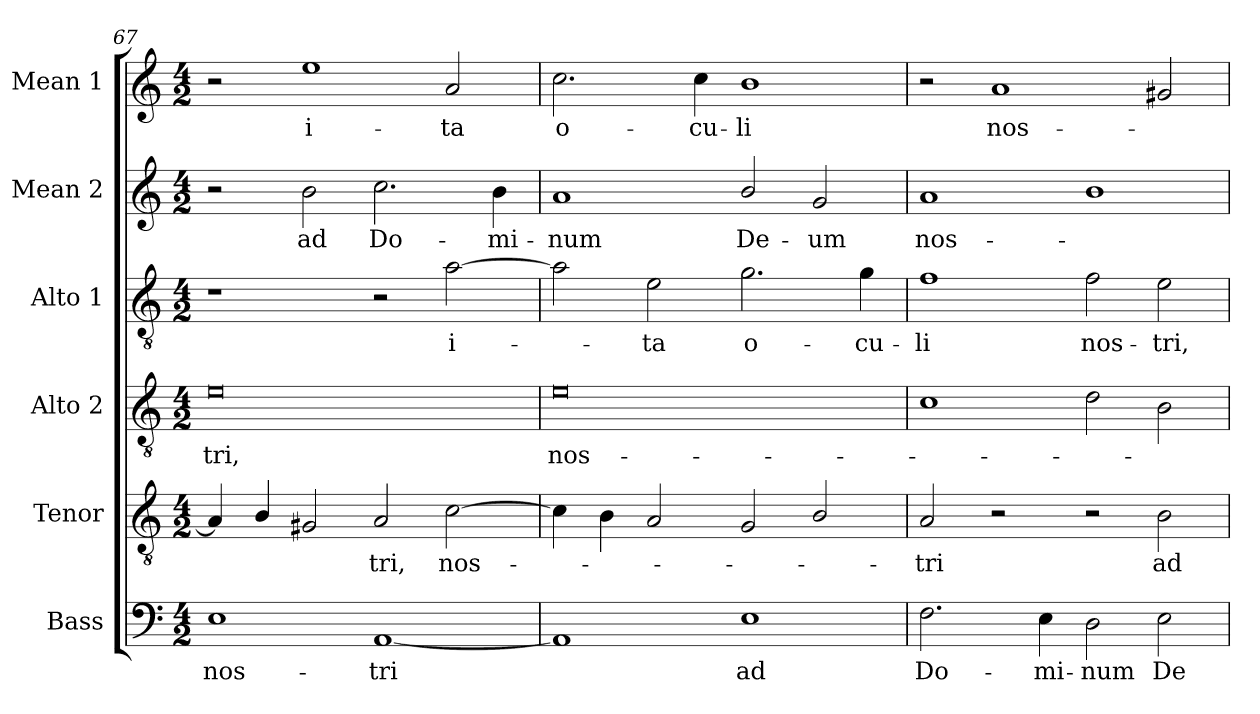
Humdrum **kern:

**kern	**text	**kern	**text	**kern	**text	**kern	**text	**kern	**text	**kern	**text
*part6	*part6	*part5	*part5	*part4	*part4	*part3	*part3	*part2	*part2	*part1	*part1
*staff6	*staff6	*staff5	*staff5	*staff4	*staff4	*staff3	*staff3	*staff2	*staff2	*staff1	*staff1
*I"Bass	*	*I"Tenor	*	*I"Alto 2	*	*I"Alto 1	*	*I"Mean 2	*	*I"Mean 1	*
*I'B.	*	*I'T.	*	*I'A2.	*	*I'A1	*	*I'M2.	*	*I'M1.	*
*clefF4	*	*clefGv2	*	*clefGv2	*	*clefGv2	*	*clefG2	*	*clefG2	*
*	*	*ITrd7c12	*	*ITrd7c12	*	*ITrd7c12	*	*	*	*	*
*k[]	*	*k[]	*	*k[]	*	*k[]	*	*k[]	*	*k[]	*
*a:	*	*a:	*	*a:	*	*a:	*	*a:	*	*a:	*
*M4/2	*	*M4/2	*	*M4/2	*	*M4/2	*	*M4/2	*	*M4/2	*
=67	=67	=67	=67	=67	=67	=67	=67	=67	=67	=67	=67
!	!LO:LY:b:color=#000000	!	!	!	!	!	!	!	!	!	!
!	!	!	!	!	!LO:LY:b:color=#000000	!	!	!	!	!	!
1Ei	nos-	4AAi/]	.	0Ei	-tri,	1r	.	2r	.	2r	.
.	.	4BBi/	.	.	.	.	.	.	.	.	.
!	!	!	!	!	!	!	!	!	!LO:LY:b:color=#000000	!	!
!	!	!	!	!	!	!	!	!	!	!	!LO:LY:b:color=#000000
.	.	2GG#Xi/	.	.	.	.	.	2bi\	ad	1eei	i-
!	!LO:LY:b:color=#000000	!	!	!	!	!	!	!	!	!	!
!	!	!	!LO:LY:b:color=#000000	!	!	!	!	!	!	!	!
!	!	!	!	!	!	!	!	!	!LO:LY:b:color=#000000	!	!
[<1AAi	-tri	2AAi/	-tri,	.	.	2r	.	2.cci\	Do-	.	.
!	!	!	!LO:LY:b:color=#000000	!	!	!	!	!	!	!	!
!	!	!	!	!	!	!	!LO:LY:b:color=#000000	!	!	!	!
!	!	!	!	!	!	!	!	!	!	!	!LO:LY:b:color=#000000
.	.	[>2Ci\	nos-	.	.	[>2Ai\	i-	.	.	2ai/	-ta
!	!	!	!	!	!	!	!	!	!LO:LY:b:color=#000000	!	!
.	.	.	.	.	.	.	.	4bi\	-mi-	.	.
=68	=68	=68	=68	=68	=68	=68	=68	=68	=68	=68	=68
!	!	!	!	!	!LO:LY:b:color=#000000	!	!	!	!	!	!
!	!	!	!	!	!	!	!	!	!LO:LY:b:color=#000000	!	!
!	!	!	!	!	!	!	!	!	!	!	!LO:LY:b:color=#000000
1AAi]	.	4Ci\]	.	0Ei	nos-	2Ai\]	.	1ai	-num	2.cci\	o-
.	.	4BBi\	.	.	.	.	.	.	.	.	.
!	!	!	!	!	!	!	!LO:LY:b:color=#000000	!	!	!	!
.	.	2AAi/	.	.	.	2Ei\	-ta	.	.	.	.
!	!	!	!	!	!	!	!	!	!	!	!LO:LY:b:color=#000000
.	.	.	.	.	.	.	.	.	.	4cci\	-cu-
!	!LO:LY:b:color=#000000	!	!	!	!	!	!	!	!	!	!
!	!	!	!	!	!	!	!LO:LY:b:color=#000000	!	!	!	!
!	!	!	!	!	!	!	!	!	!LO:LY:b:color=#000000	!	!
!	!	!	!	!	!	!	!	!	!	!	!LO:LY:b:color=#000000
1Ei	ad	2GGi/	.	.	.	2.Gi\	o-	2bi/	De-	1bi	-li
!	!	!	!	!	!	!	!	!	!LO:LY:b:color=#000000	!	!
.	.	2BBi/	.	.	.	.	.	2gi/	-um	.	.
!	!	!	!	!	!	!	!LO:LY:b:color=#000000	!	!	!	!
.	.	.	.	.	.	4Gi\	-cu-	.	.	.	.
=69	=69	=69	=69	=69	=69	=69	=69	=69	=69	=69	=69
!	!LO:LY:b:color=#000000	!	!	!	!	!	!	!	!	!	!
!	!	!	!LO:LY:b:color=#000000	!	!	!	!	!	!	!	!
!	!	!	!	!	!	!	!LO:LY:b:color=#000000	!	!	!	!
!	!	!	!	!	!	!	!	!	!LO:LY:b:color=#000000	!	!
2.Fi\	Do-	2AAi/	-tri	1Ci	.	1Fi	-li	1ai	nos-	2r	.
!	!	!	!	!	!	!	!	!	!	!	!LO:LY:b:color=#000000
.	.	2r	.	.	.	.	.	.	.	1ai	nos-
!	!LO:LY:b:color=#000000	!	!	!	!	!	!	!	!	!	!
4Ei\	-mi-	.	.	.	.	.	.	.	.	.	.
!	!LO:LY:b:color=#000000	!	!	!	!	!	!	!	!	!	!
!	!	!	!	!	!	!	!LO:LY:b:color=#000000	!	!	!	!
2Di\	-num	2r	.	2Di\	.	2Fi\	nos-	1bi	.	.	.
!	!LO:LY:b:color=#000000	!	!	!	!	!	!	!	!	!	!
!	!	!	!LO:LY:b:color=#000000	!	!	!	!	!	!	!	!
!	!	!	!	!	!	!	!LO:LY:b:color=#000000	!	!	!	!
2Ei\	De-	2BBi\	ad	2BBi\	.	2Ei\	-tri,	.	.	2g#Xi/	.
=	=	=	=	=	=	=	=	=	=	=	=
*-	*-	*-	*-	*-	*-	*-	*-	*-	*-	*-	*-
